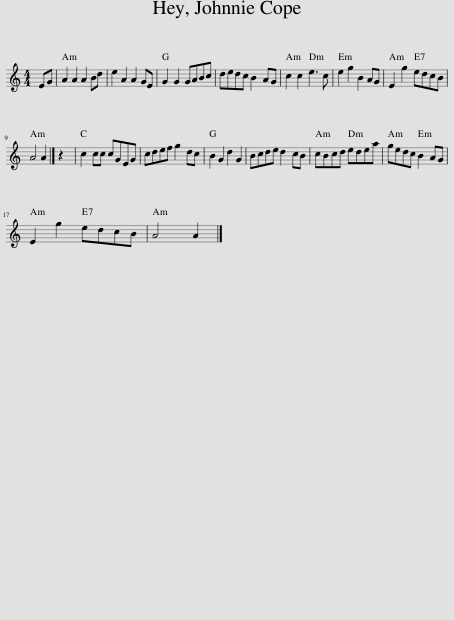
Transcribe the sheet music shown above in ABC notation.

X:1
L:1/8
M:4/4
I:linebreak $
K:C
V:1 treble
V:1
 EG | A2 A2 A2 Bd | e2 A2 A2 GE | G2 G2 GABc | dedc B2 AG | %5
 c2 c2 e3 c | e2 g2 B2 AG | E2 g2 edcB |$ A4 A2 |] z2 | %10
 c2 cc cGEG | cdef g2 dc | B2 G2 d2 G2 | Bcde d2 cB | cBcd edea | %15
 gedc B2 AG |$ E2 g2 edcB | A4 A2 |] %18
